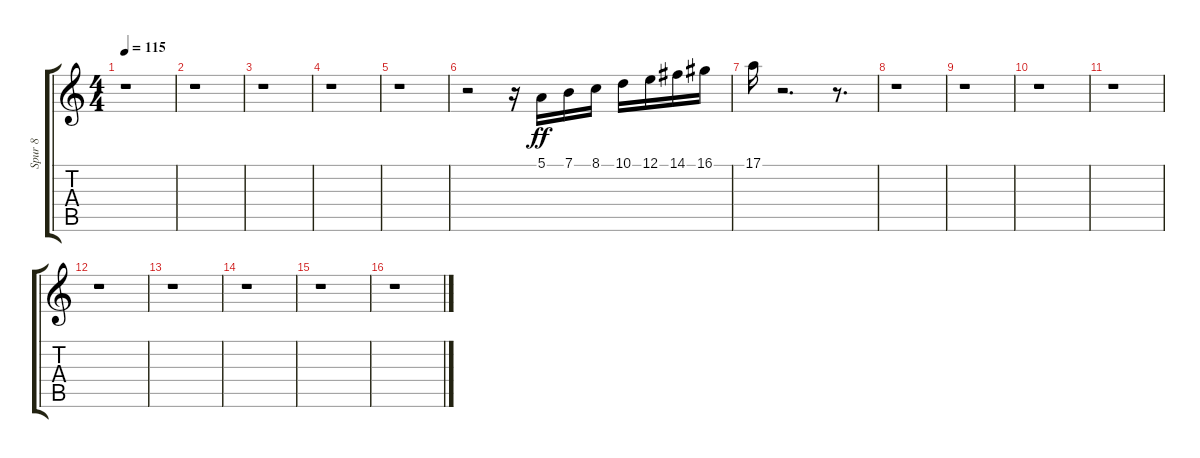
\track ("Spur 8" "Spur 8") {instrument pizzicatostrings}
\staff {score tabs}
\tuning (E4 B3 G3 D3 A2 E2) {hide}
\ts (4 4)
\tempo 115
\clef g2
\ks c
r.1{dy ppp} |
r.1 |
r.1 |
r.1 |
r.1 |
r.2 r.16 5.1.16{dy ff} 7.1.16 8.1.16 10.1.16 12.1.16 14.1.16 16.1.16 |
17.1.16 r.2{d} r.8{d} |
r.1 |
r.1 |
r.1 |
r.1 |
r.1 |
r.1 |
r.1 |
r.1 |
r.1
